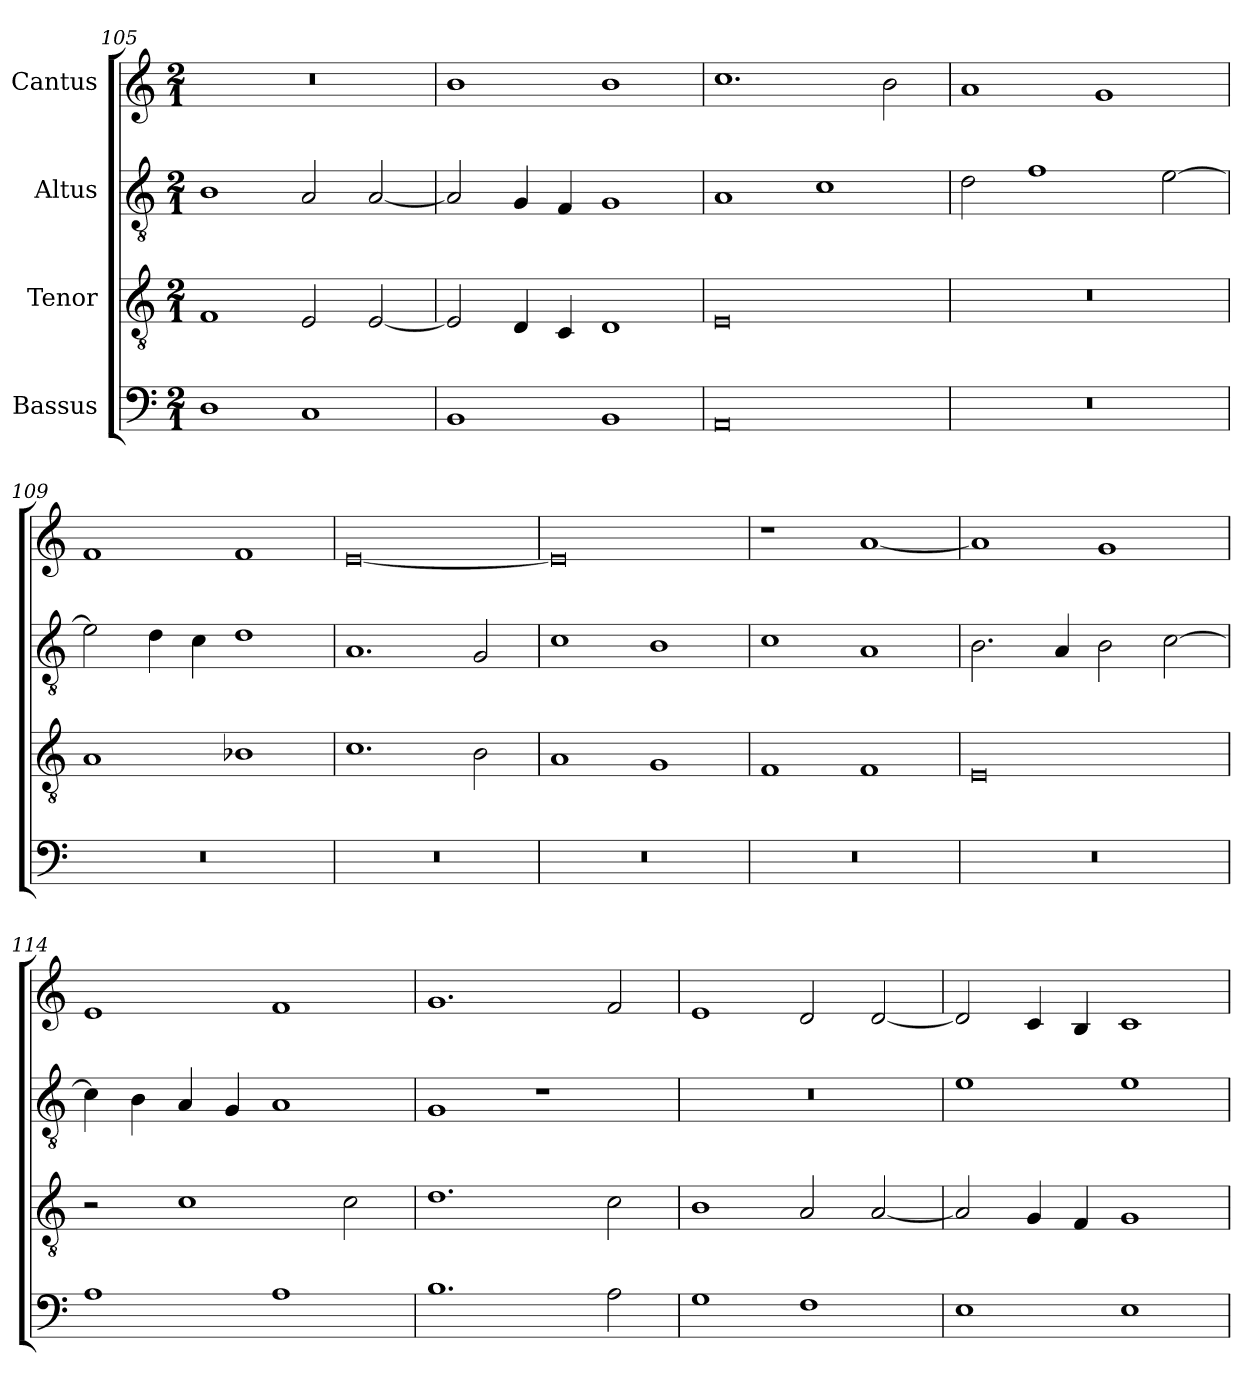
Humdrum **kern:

**kern	**kern	**kern	**kern
*part4	*part3	*part2	*part1
*staff4	*staff3	*staff2	*staff1
*I"Bassus	*I"Tenor	*I"Altus	*I"Cantus
*clefF4	*clefGv2	*clefGv2	*clefG2
*	*ITrd7c12	*ITrd7c12	*
*k[]	*k[]	*k[]	*k[]
*C:	*C:	*C:	*C:
*M2/1	*M2/1	*M2/1	*M2/1
=105	=105	=105	=105
!	!	!	!LO:N:vis=1
1Di	1FFi	1BBi	0r
1Ci	2EEi/	2AAi/	.
.	[<2EEi/	[<2AAi/	.
=106	=106	=106	=106
1BBi	2EEi/]	2AAi/]	1bi
.	4DDi/	4GGi/	.
.	4CCi/	4FFi/	.
1BBi	1DDi	1GGi	1bi
=107	=107	=107	=107
0AAi	0EEi	1AAi	1.cci
.	.	1Ci	.
.	.	.	2bi\
=108	=108	=108	=108
!LO:N:vis=1	!LO:N:vis=1	!	!
0r	0r	2Di\	1ai
.	.	1Fi	.
.	.	.	1gi
.	.	[>2Ei\	.
=109	=109	=109	=109
!LO:N:vis=1	!	!	!
0r	1AAi	2Ei\]	1fi
.	.	4Di\	.
.	.	4Ci\	.
.	1BB-Xi	1Di	1fi
=110	=110	=110	=110
!LO:N:vis=1	!	!	!
0r	1.Ci	1.AAi	[<0ei
.	2BBi\	2GGi/	.
!!LO:LB:g=z
=111	=111	=111	=111
!LO:N:vis=1	!	!	!
0r	1AAi	1Ci	0ei]
.	1GGi	1BBi	.
=112	=112	=112	=112
!LO:N:vis=1	!	!	!
0r	1FFi	1Ci	1r
.	1FFi	1AAi	[<1ai
=113	=113	=113	=113
!LO:N:vis=1	!	!	!
0r	0EEi	2.BBi\	1ai]
.	.	4AAi/	.
.	.	2BBi\	1gi
.	.	[>2Ci\	.
=114	=114	=114	=114
1Ai	2r	4Ci\]	1ei
.	.	4BBi\	.
.	1Ci	4AAi/	.
.	.	4GGi/	.
1Ai	.	1AAi	1fi
.	2Ci\	.	.
=115	=115	=115	=115
1.Bi	1.Di	1GGi	1.gi
.	.	1r	.
2Ai\	2Ci\	.	2fi/
=116	=116	=116	=116
!	!	!LO:N:vis=1	!
1Gi	1BBi	0r	1ei
1Fi	2AAi/	.	2di/
.	[<2AAi/	.	[<2di/
!!LO:LB:g=z
=117	=117	=117	=117
1Ei	2AAi/]	1Ei	2di/]
.	4GGi/	.	4ci/
.	4FFi/	.	4Bi/
1Ei	1GGi	1Ei	1ci
=	=	=	=
*-	*-	*-	*-
